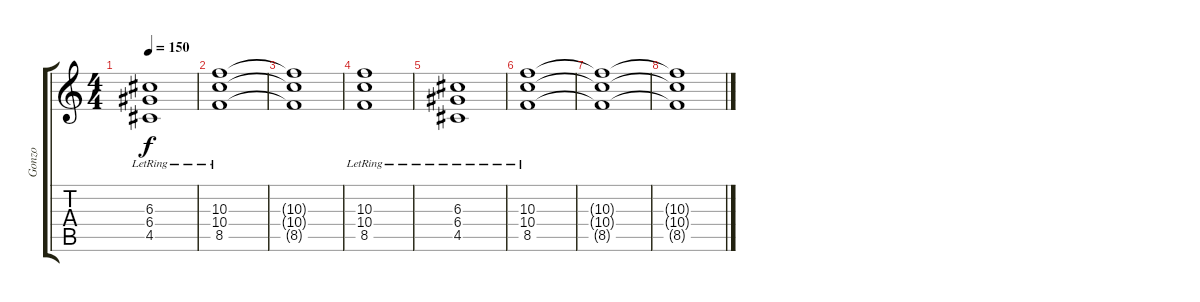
\track ("Gonzo" "Gonzo") {instrument distortionguitar}
\staff {score tabs}
\tuning (E4 B3 G3 D3 A2 E2) {hide}
\ts (4 4)
\tempo 150
\clef g2
\ks c
(6.3{lr} 6.4{lr} 4.5{lr}).1{dy f} |
(10.3 10.4{lr} 8.5{lr}).1 |
(10.3{t} 10.4{t} 8.5{t}).1 |
(10.3{lr} 10.4{lr} 8.5{lr}).1 |
(6.3{lr} 6.4{lr} 4.5{lr}).1 |
(10.3 10.4{lr} 8.5{lr}).1 |
(10.3{t} 10.4{t} 8.5{t}).1{volume 0} |
(10.3{t} 10.4{t} 8.5{t}).1
